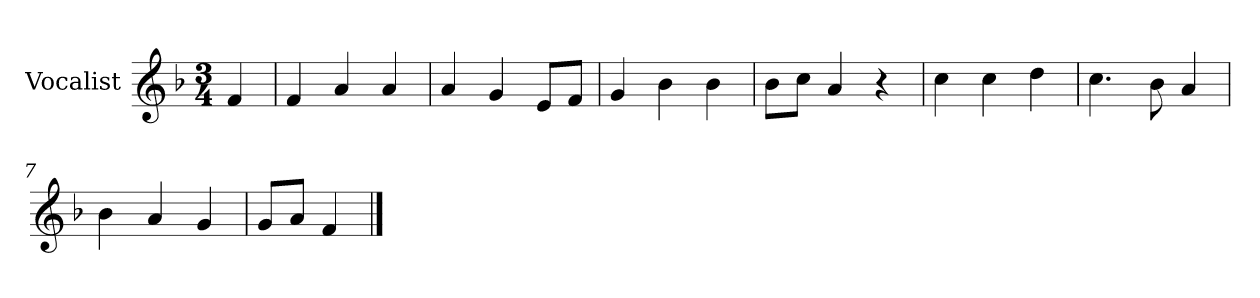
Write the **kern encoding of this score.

**kern
*part1
*staff1
*I"Vocalist
*k[b-]
*F:
*M3/4
=
4f
=1
4f
4a
4a
=2
4a
4g
8eL
8fJ
=3
4g
4b-
4b-
=4
8b-L
8ccJ
4a
4r
=5
4cc
4cc
4dd
=6
4.cc
8b-
4a
=7
4b-
4a
4g
=8
8gL
8aJ
4f
==
*-
